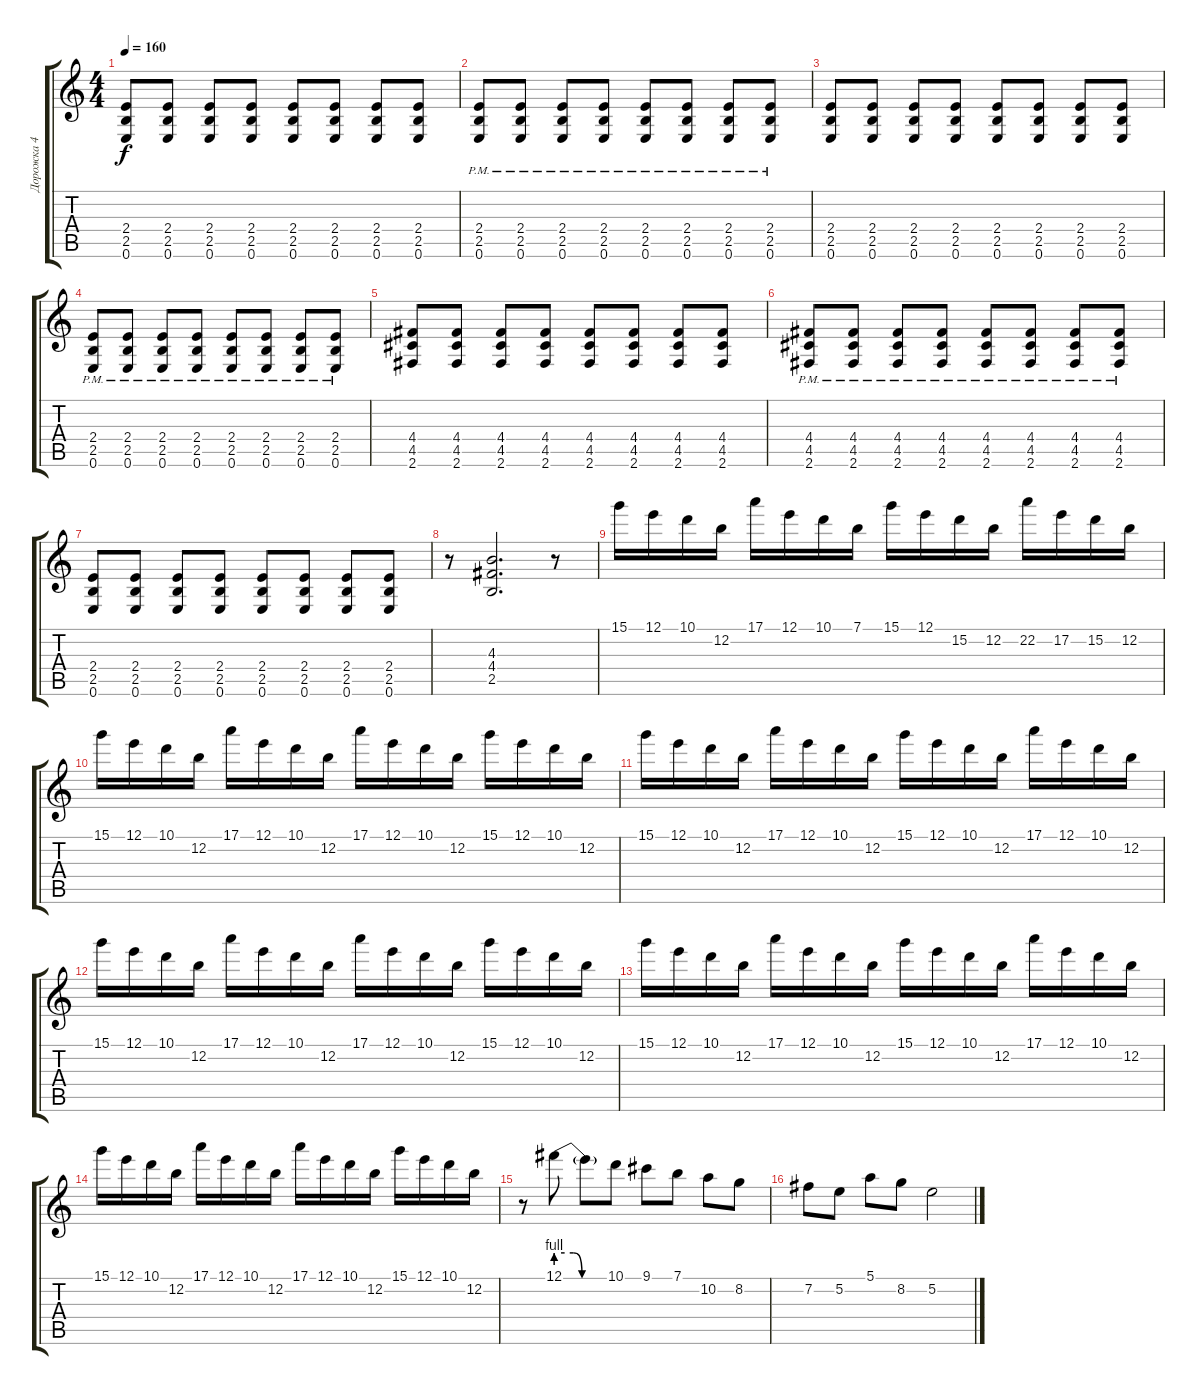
\track ("Дорожка 4" "Дорожка 4") {instrument overdrivenguitar}
\staff {score tabs}
\tuning (E4 B3 G3 D3 A2 E2) {hide}
\ts (4 4)
\tempo 160
\clef g2
\ks c
(2.4 2.5 0.6).8{dy f} (2.4 2.5 0.6).8 (2.4 2.5 0.6).8 (2.4 2.5 0.6).8 (2.4 2.5 0.6).8 (2.4 2.5 0.6).8 (2.4 2.5 0.6).8 (2.4 2.5 0.6).8 |
(2.4{pm} 2.5{pm} 0.6{pm}).8 (2.4{pm} 2.5{pm} 0.6{pm}).8 (2.4{pm} 2.5{pm} 0.6{pm}).8 (2.4{pm} 2.5{pm} 0.6{pm}).8 (2.4{pm} 2.5{pm} 0.6{pm}).8 (2.4{pm} 2.5{pm} 0.6{pm}).8 (2.4{pm} 2.5{pm} 0.6{pm}).8 (2.4{pm} 2.5{pm} 0.6{pm}).8 |
(2.4 2.5 0.6).8 (2.4 2.5 0.6).8 (2.4 2.5 0.6).8 (2.4 2.5 0.6).8 (2.4 2.5 0.6).8 (2.4 2.5 0.6).8 (2.4 2.5 0.6).8 (2.4 2.5 0.6).8 |
(2.4{pm} 2.5{pm} 0.6{pm}).8 (2.4{pm} 2.5{pm} 0.6{pm}).8 (2.4{pm} 2.5{pm} 0.6{pm}).8 (2.4{pm} 2.5{pm} 0.6{pm}).8 (2.4{pm} 2.5{pm} 0.6{pm}).8 (2.4{pm} 2.5{pm} 0.6{pm}).8 (2.4{pm} 2.5{pm} 0.6{pm}).8 (2.4{pm} 2.5{pm} 0.6{pm}).8 |
(4.4 4.5 2.6).8 (4.4 4.5 2.6).8 (4.4 4.5 2.6).8 (4.4 4.5 2.6).8 (4.4 4.5 2.6).8 (4.4 4.5 2.6).8 (4.4 4.5 2.6).8 (4.4 4.5 2.6).8 |
(4.4{pm} 4.5{pm} 2.6{pm}).8 (4.4{pm} 4.5{pm} 2.6{pm}).8 (4.4{pm} 4.5{pm} 2.6{pm}).8 (4.4{pm} 4.5{pm} 2.6{pm}).8 (4.4{pm} 4.5{pm} 2.6{pm}).8 (4.4{pm} 4.5{pm} 2.6{pm}).8 (4.4{pm} 4.5{pm} 2.6{pm}).8 (4.4{pm} 4.5{pm} 2.6{pm}).8 |
(2.4 2.5 0.6).8 (2.4 2.5 0.6).8 (2.4 2.5 0.6).8 (2.4 2.5 0.6).8 (2.4 2.5 0.6).8 (2.4 2.5 0.6).8 (2.4 2.5 0.6).8 (2.4 2.5 0.6).8 |
r.8 (4.3 4.4 2.5).2{d} r.8 |
15.1.16 12.1.16 10.1.16 12.2.16 17.1.16 12.1.16 10.1.16 7.1.16 15.1.16 12.1.16 15.2.16 12.2.16 22.2.16 17.2.16 15.2.16 12.2.16 |
15.1.16 12.1.16 10.1.16 12.2.16 17.1.16 12.1.16 10.1.16 12.2.16 17.1.16 12.1.16 10.1.16 12.2.16 15.1.16 12.1.16 10.1.16 12.2.16 |
15.1.16 12.1.16 10.1.16 12.2.16 17.1.16 12.1.16 10.1.16 12.2.16 15.1.16 12.1.16 10.1.16 12.2.16 17.1.16 12.1.16 10.1.16 12.2.16 |
15.1.16 12.1.16 10.1.16 12.2.16 17.1.16 12.1.16 10.1.16 12.2.16 17.1.16 12.1.16 10.1.16 12.2.16 15.1.16 12.1.16 10.1.16 12.2.16 |
15.1.16 12.1.16 10.1.16 12.2.16 17.1.16 12.1.16 10.1.16 12.2.16 15.1.16 12.1.16 10.1.16 12.2.16 17.1.16 12.1.16 10.1.16 12.2.16 |
15.1.16 12.1.16 10.1.16 12.2.16 17.1.16 12.1.16 10.1.16 12.2.16 17.1.16 12.1.16 10.1.16 12.2.16 15.1.16 12.1.16 10.1.16 12.2.16 |
r.8 12.1{be (custom 0 4 10 4 20 4 30 0 60 0)}.8 12.1{t}.8 10.1.8 9.1.8 7.1.8 10.2.8 8.2.8 |
7.2.8 5.2.8 5.1.8 8.2.8 5.2.2
